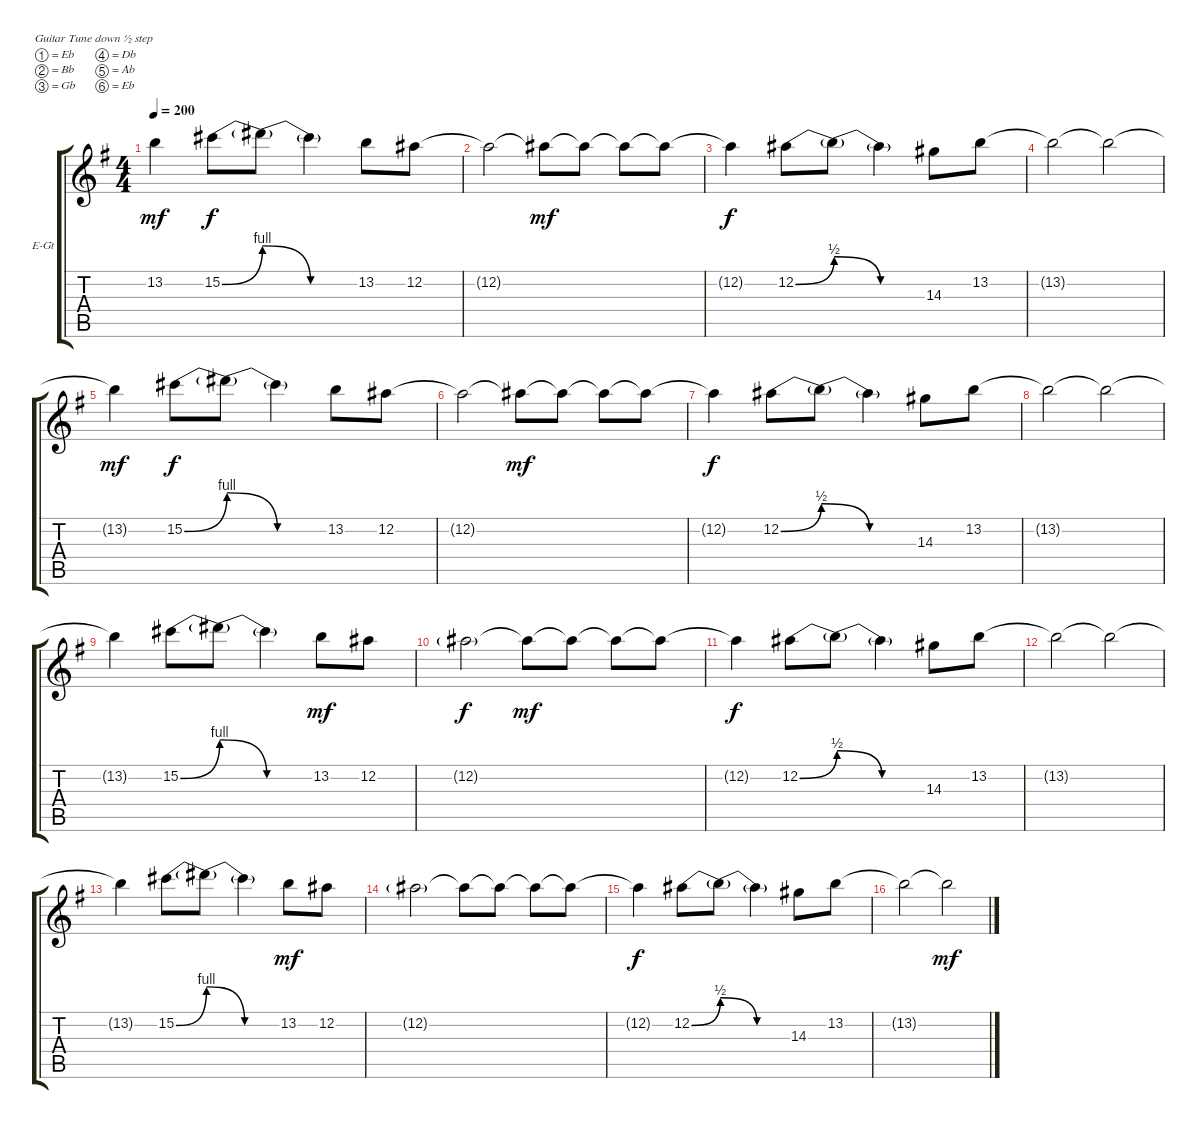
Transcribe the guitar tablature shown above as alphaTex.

\bracketExtendMode groupsimilarinstruments
\firstSystemTrackNameOrientation horizontal
\otherSystemsTrackNameOrientation horizontal
\track ("Michael Paget" "E-Gt") {instrument distortionguitar}
\staff {score tabs}
\tuning (Eb4 Bb3 Gb3 Db3 Ab2 Eb2)
\ts (4 4)
\tempo 200
\clef g2
\ks g
13.2{t}.4{dy mf} 15.2{be (bend 0 0 60 4)}.8{dy f} 15.2{be (release 0 4 60 0) t}.8 15.2{be (hold 0 0 60 0) t}.4 13.2.8 12.2.8 |
12.2{t}.2 12.2{t}.8{dy mf} 12.2{t}.8 12.2{t}.8 12.2{t}.8 |
12.2{t}.4{dy f} 12.2{be (bend 0 0 60 2)}.8 12.2{be (release 0 2 60 0) t}.8 12.2{be (hold 0 0 60 0) t}.4 14.3.8 13.2.8 |
13.2{t}.2 13.2{t}.2 |
13.2{t}.4{dy mf} 15.2{be (bend 0 0 60 4)}.8{dy f} 15.2{be (release 0 4 60 0) t}.8 15.2{be (hold 0 0 60 0) t}.4 13.2.8 12.2.8 |
12.2{t}.2 12.2{t}.8{dy mf} 12.2{t}.8 12.2{t}.8 12.2{t}.8 |
12.2{t}.4{dy f} 12.2{be (bend 0 0 60 2)}.8 12.2{be (release 0 2 60 0) t}.8 12.2{be (hold 0 0 60 0) t}.4 14.3.8 13.2.8 |
13.2{t}.2 13.2{t}.2 |
13.2{t}.4 15.2{be (bend 0 0 60 4)}.8 15.2{be (release 0 4 60 0) t}.8 15.2{be (hold 0 0 60 0) t}.4 13.2.8{dy mf} 12.2.8 |
12.2{g}.2{dy f} 12.2{t}.8{dy mf} 12.2{t}.8 12.2{t}.8 12.2{t}.8 |
12.2{t}.4{dy f} 12.2{be (bend 0 0 60 2)}.8 12.2{be (release 0 2 60 0) t}.8 12.2{be (hold 0 0 60 0) t}.4 14.3.8 13.2.8 |
13.2{t}.2 13.2{t}.2 |
13.2{t}.4 15.2{be (bend 0 0 60 4)}.8 15.2{be (release 0 4 60 0) t}.8 15.2{be (hold 0 0 60 0) t}.4 13.2.8{dy mf} 12.2.8 |
12.2{g}.2 12.2{t}.8 12.2{t}.8 12.2{t}.8 12.2{t}.8 |
12.2{t}.4{dy f} 12.2{be (bend 0 0 60 2)}.8 12.2{be (release 0 2 60 0) t}.8 12.2{be (hold 0 0 60 0) t}.4 14.3.8 13.2.8 |
13.2{t}.2 13.2{t}.2{dy mf}
